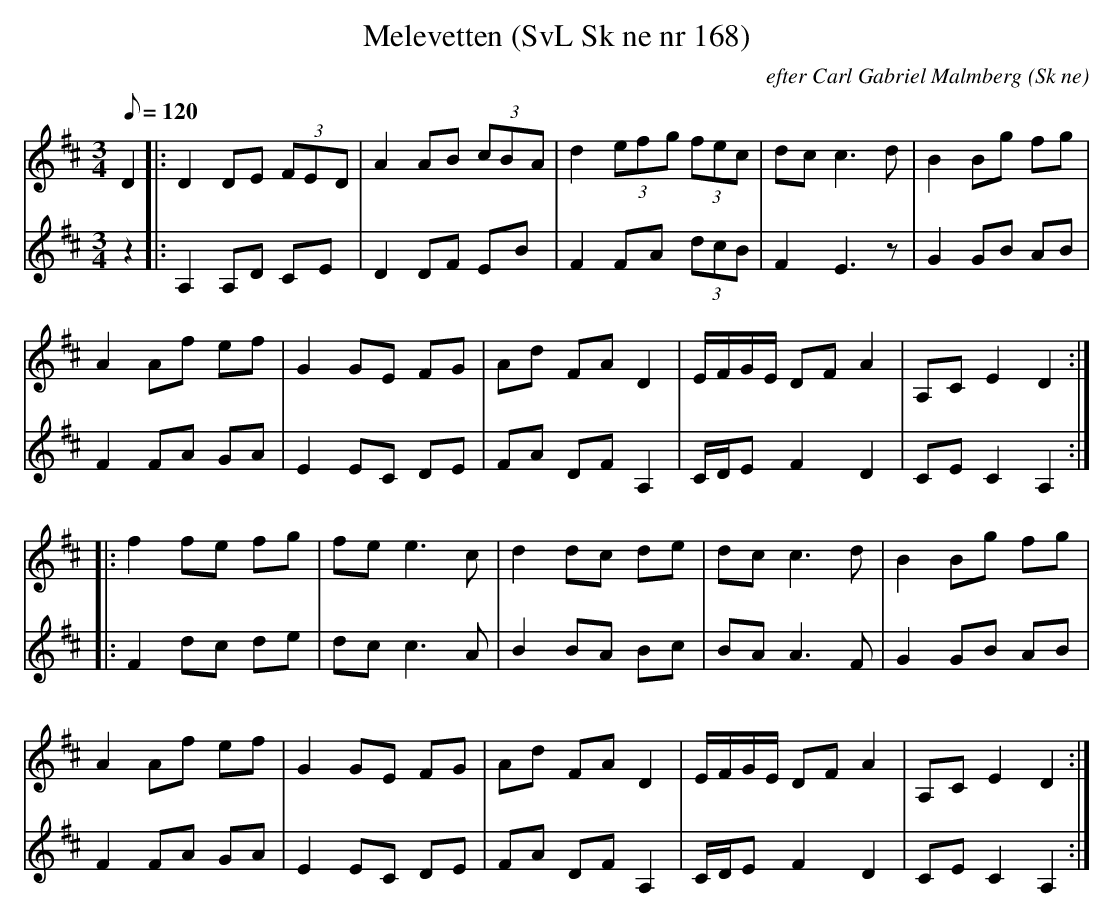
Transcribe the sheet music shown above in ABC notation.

X:1
T:Melevetten (SvL Sk ne nr 168)
C:efter Carl Gabriel Malmberg
M:3/4
L:1/8
O:Sk ne
Q:120
K:D
V:1
D2 |: D2 DE (3FED | A2 AB (3cBA | d2 (3efg (3fec | dc c3 d | B2 Bg fg |
 A2 Af ef | G2 GE FG | Ad FA D2 | E/2F/2G/2E/2 DF A2 | A,C E2 D2 ::
f2 fe fg | fe e3 c | d2 dc de | dc c3 d | B2 Bg fg |
 A2 Af ef | G2 GE FG | Ad FA D2 | E/2F/2G/2E/2 DF A2 | A,C E2 D2 :|
V:2
z2 |: A,2 A,D CE | D2 DF EB | F2 FA (3dcB | F2 E3 z | G2 GB AB |
 F2 FA GA | E2 EC DE | FA DF A,2 | C/2D/2E F2 D2 | CE C2 A,2 ::
F2 dc de | dc c3 A | B2 BA Bc | BA A3 F |G2 GB AB |
 F2 FA GA | E2 EC DE | FA DF A,2 | C/2D/2E F2 D2 | CE C2 A,2 :|
